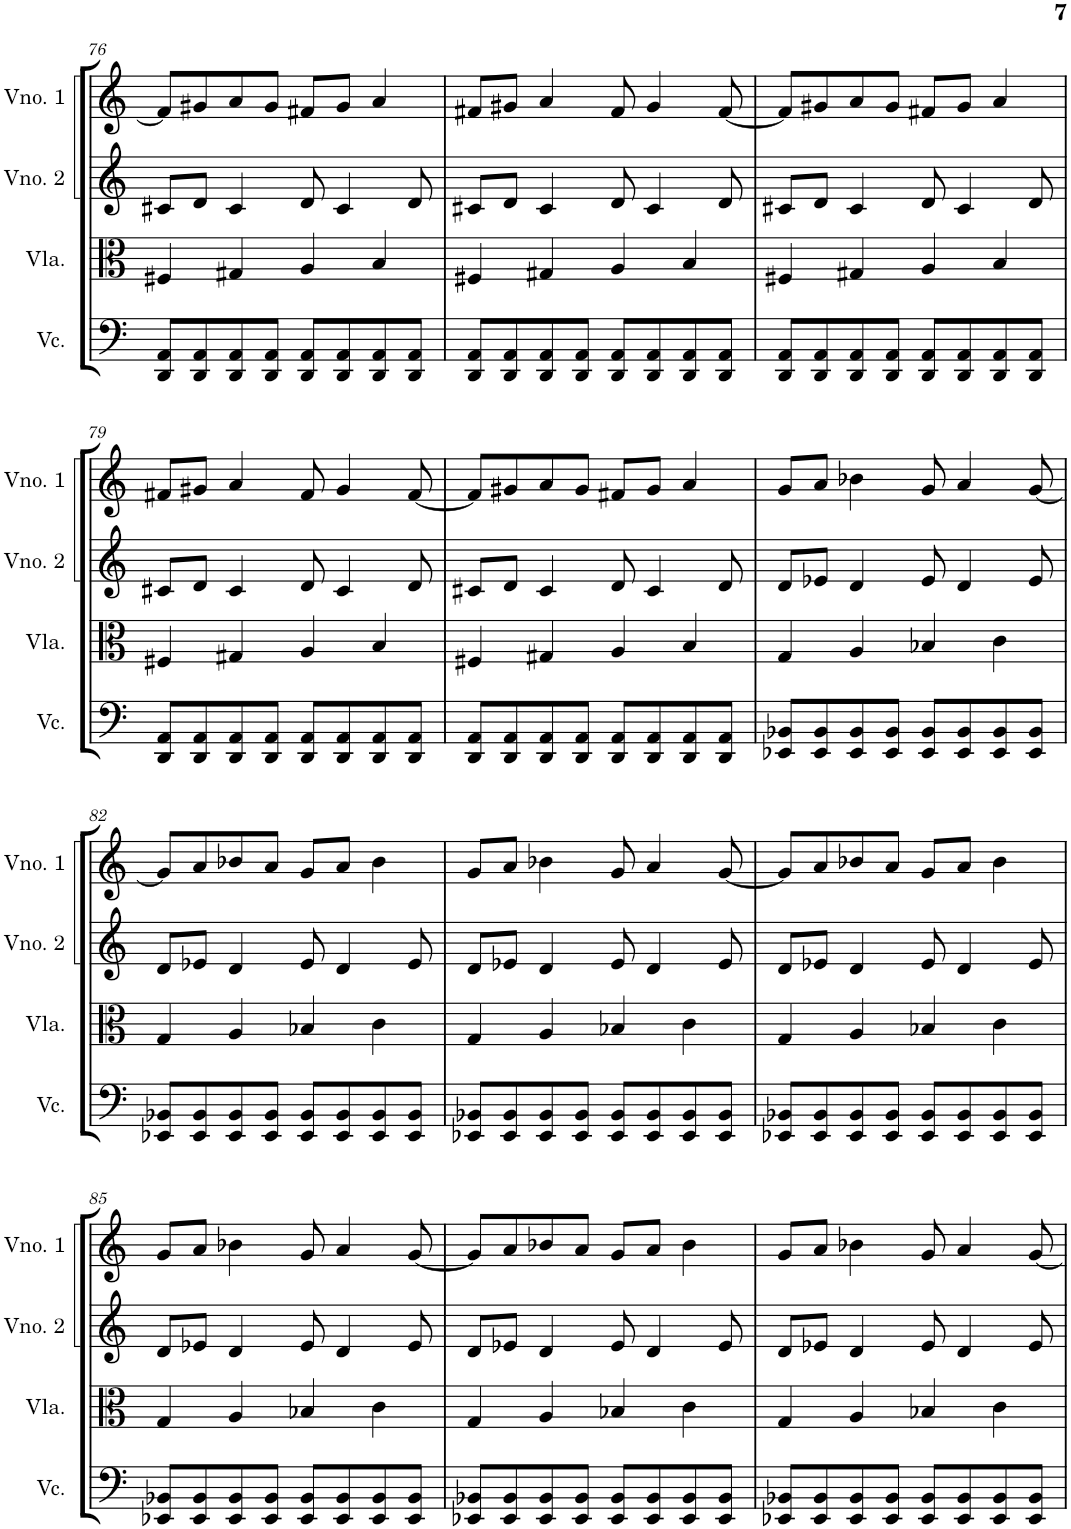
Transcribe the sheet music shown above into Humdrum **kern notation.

**kern	**kern	**kern	**kern
*part4	*part3	*part2	*part1
*staff4	*staff3	*staff2	*staff1
*I"Violoncelo	*I"Viola	*I"Violino 2	*I"Violino 1
*I'Vc.	*I'Vla.	*I'Vno. 2	*I'Vno. 1
!!LO:PB:g=z
*clefF4	*clefC3	*clefG2	*clefG2
*k[]	*k[]	*k[]	*k[]
*M4/4	*M4/4	*M4/4	*M4/4
=76	=76	=76	=76
8DD/ 8AA/L	4F#X/	8c#X/L	8f#/L]
8DD/ 8AA/	.	8d/J	8g#X/
8DD/ 8AA/	4G#X/	4c#/	8a/
8DD/ 8AA/J	.	.	8g#/J
8DD/ 8AA/L	4A/	8d/	8f#X/L
8DD/ 8AA/	.	4c#/	8g#/J
8DD/ 8AA/	4B/	.	4a/
8DD/ 8AA/J	.	8d/	.
=77	=77	=77	=77
8DD/ 8AA/L	4F#X/	8c#X/L	8f#X/L
8DD/ 8AA/	.	8d/J	8g#X/J
8DD/ 8AA/	4G#X/	4c#/	4a/
8DD/ 8AA/J	.	.	.
8DD/ 8AA/L	4A/	8d/	8f#/
8DD/ 8AA/	.	4c#/	4g#/
8DD/ 8AA/	4B/	.	.
8DD/ 8AA/J	.	8d/	[8f#/
=78	=78	=78	=78
8DD/ 8AA/L	4F#X/	8c#X/L	8f#/L]
8DD/ 8AA/	.	8d/J	8g#X/
8DD/ 8AA/	4G#X/	4c#/	8a/
8DD/ 8AA/J	.	.	8g#/J
8DD/ 8AA/L	4A/	8d/	8f#X/L
8DD/ 8AA/	.	4c#/	8g#/J
8DD/ 8AA/	4B/	.	4a/
8DD/ 8AA/J	.	8d/	.
!!LO:LB:g=z
=79	=79	=79	=79
8DD/ 8AA/L	4F#X/	8c#X/L	8f#X/L
8DD/ 8AA/	.	8d/J	8g#X/J
8DD/ 8AA/	4G#X/	4c#/	4a/
8DD/ 8AA/J	.	.	.
8DD/ 8AA/L	4A/	8d/	8f#/
8DD/ 8AA/	.	4c#/	4g#/
8DD/ 8AA/	4B/	.	.
8DD/ 8AA/J	.	8d/	[8f#/
=80	=80	=80	=80
8DD/ 8AA/L	4F#X/	8c#X/L	8f#/L]
8DD/ 8AA/	.	8d/J	8g#X/
8DD/ 8AA/	4G#X/	4c#/	8a/
8DD/ 8AA/J	.	.	8g#/J
8DD/ 8AA/L	4A/	8d/	8f#X/L
8DD/ 8AA/	.	4c#/	8g#/J
8DD/ 8AA/	4B/	.	4a/
8DD/ 8AA/J	.	8d/	.
=81	=81	=81	=81
8EE-X/ 8BB-X/L	4G/	8d/L	8g/L
8EE-/ 8BB-/	.	8e-X/J	8a/J
8EE-/ 8BB-/	4A/	4d/	4b-X\
8EE-/ 8BB-/J	.	.	.
8EE-/ 8BB-/L	4B-X/	8e-/	8g/
8EE-/ 8BB-/	.	4d/	4a/
8EE-/ 8BB-/	4c\	.	.
8EE-/ 8BB-/J	.	8e-/	[8g/
!!LO:LB:g=z
=82	=82	=82	=82
8EE-X/ 8BB-X/L	4G/	8d/L	8g/L]
8EE-/ 8BB-/	.	8e-X/J	8a/
8EE-/ 8BB-/	4A/	4d/	8b-X/
8EE-/ 8BB-/J	.	.	8a/J
8EE-/ 8BB-/L	4B-X/	8e-/	8g/L
8EE-/ 8BB-/	.	4d/	8a/J
8EE-/ 8BB-/	4c\	.	4b-\
8EE-/ 8BB-/J	.	8e-/	.
=83	=83	=83	=83
8EE-X/ 8BB-X/L	4G/	8d/L	8g/L
8EE-/ 8BB-/	.	8e-X/J	8a/J
8EE-/ 8BB-/	4A/	4d/	4b-X\
8EE-/ 8BB-/J	.	.	.
8EE-/ 8BB-/L	4B-X/	8e-/	8g/
8EE-/ 8BB-/	.	4d/	4a/
8EE-/ 8BB-/	4c\	.	.
8EE-/ 8BB-/J	.	8e-/	[8g/
=84	=84	=84	=84
8EE-X/ 8BB-X/L	4G/	8d/L	8g/L]
8EE-/ 8BB-/	.	8e-X/J	8a/
8EE-/ 8BB-/	4A/	4d/	8b-X/
8EE-/ 8BB-/J	.	.	8a/J
8EE-/ 8BB-/L	4B-X/	8e-/	8g/L
8EE-/ 8BB-/	.	4d/	8a/J
8EE-/ 8BB-/	4c\	.	4b-\
8EE-/ 8BB-/J	.	8e-/	.
!!LO:LB:g=z
=85	=85	=85	=85
8EE-X/ 8BB-X/L	4G/	8d/L	8g/L
8EE-/ 8BB-/	.	8e-X/J	8a/J
8EE-/ 8BB-/	4A/	4d/	4b-X\
8EE-/ 8BB-/J	.	.	.
8EE-/ 8BB-/L	4B-X/	8e-/	8g/
8EE-/ 8BB-/	.	4d/	4a/
8EE-/ 8BB-/	4c\	.	.
8EE-/ 8BB-/J	.	8e-/	[8g/
=86	=86	=86	=86
8EE-X/ 8BB-X/L	4G/	8d/L	8g/L]
8EE-/ 8BB-/	.	8e-X/J	8a/
8EE-/ 8BB-/	4A/	4d/	8b-X/
8EE-/ 8BB-/J	.	.	8a/J
8EE-/ 8BB-/L	4B-X/	8e-/	8g/L
8EE-/ 8BB-/	.	4d/	8a/J
8EE-/ 8BB-/	4c\	.	4b-\
8EE-/ 8BB-/J	.	8e-/	.
=87	=87	=87	=87
8EE-X/ 8BB-X/L	4G/	8d/L	8g/L
8EE-/ 8BB-/	.	8e-X/J	8a/J
8EE-/ 8BB-/	4A/	4d/	4b-X\
8EE-/ 8BB-/J	.	.	.
8EE-/ 8BB-/L	4B-X/	8e-/	8g/
8EE-/ 8BB-/	.	4d/	4a/
8EE-/ 8BB-/	4c\	.	.
8EE-/ 8BB-/J	.	8e-/	[8g/
=	=	=	=
*-	*-	*-	*-
